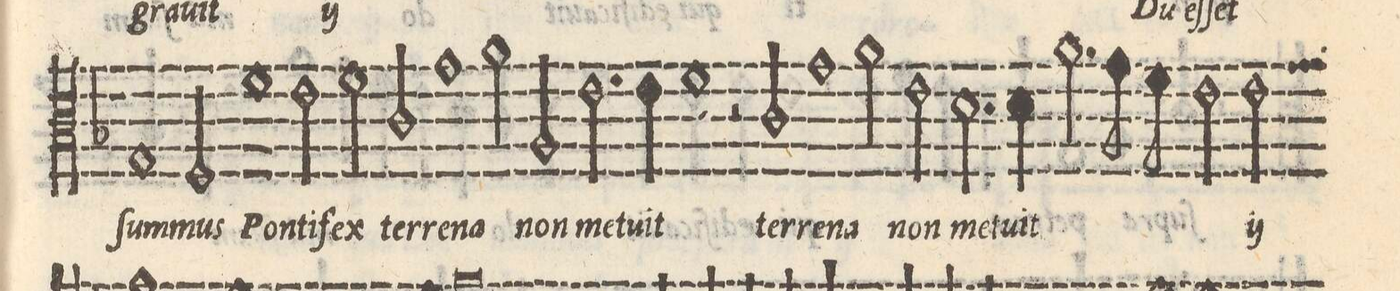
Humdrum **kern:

**kern	**text
*I"ALTVS	*
*clefC3	*
*k[b-]	*
*met(C|)	*
*M2/1	*
1G	ſum-
2F/	-mus
1f\	Pon-
=43-	=43-
2e\	-ti-
2f\	-fex
2c/	ter-
=44-	=44-
1g	-re-
2a\	-na
2A/	non
=45-	=45-
2.e\	me-
4e\	-tu-
1f	-it
=46-	=46-
2r	.
2c/	ter-
1g	-re-
=47-	=47-
2a\	-na
2e\	non
2.d\	me-
4d\	-tu-
=48-	=48-
2.a\	-it
8g\	.
8f\	.
2e\	.
*	*ij
2e\	ter-
*custos:g	*
=49-	=49-
*-	*-
